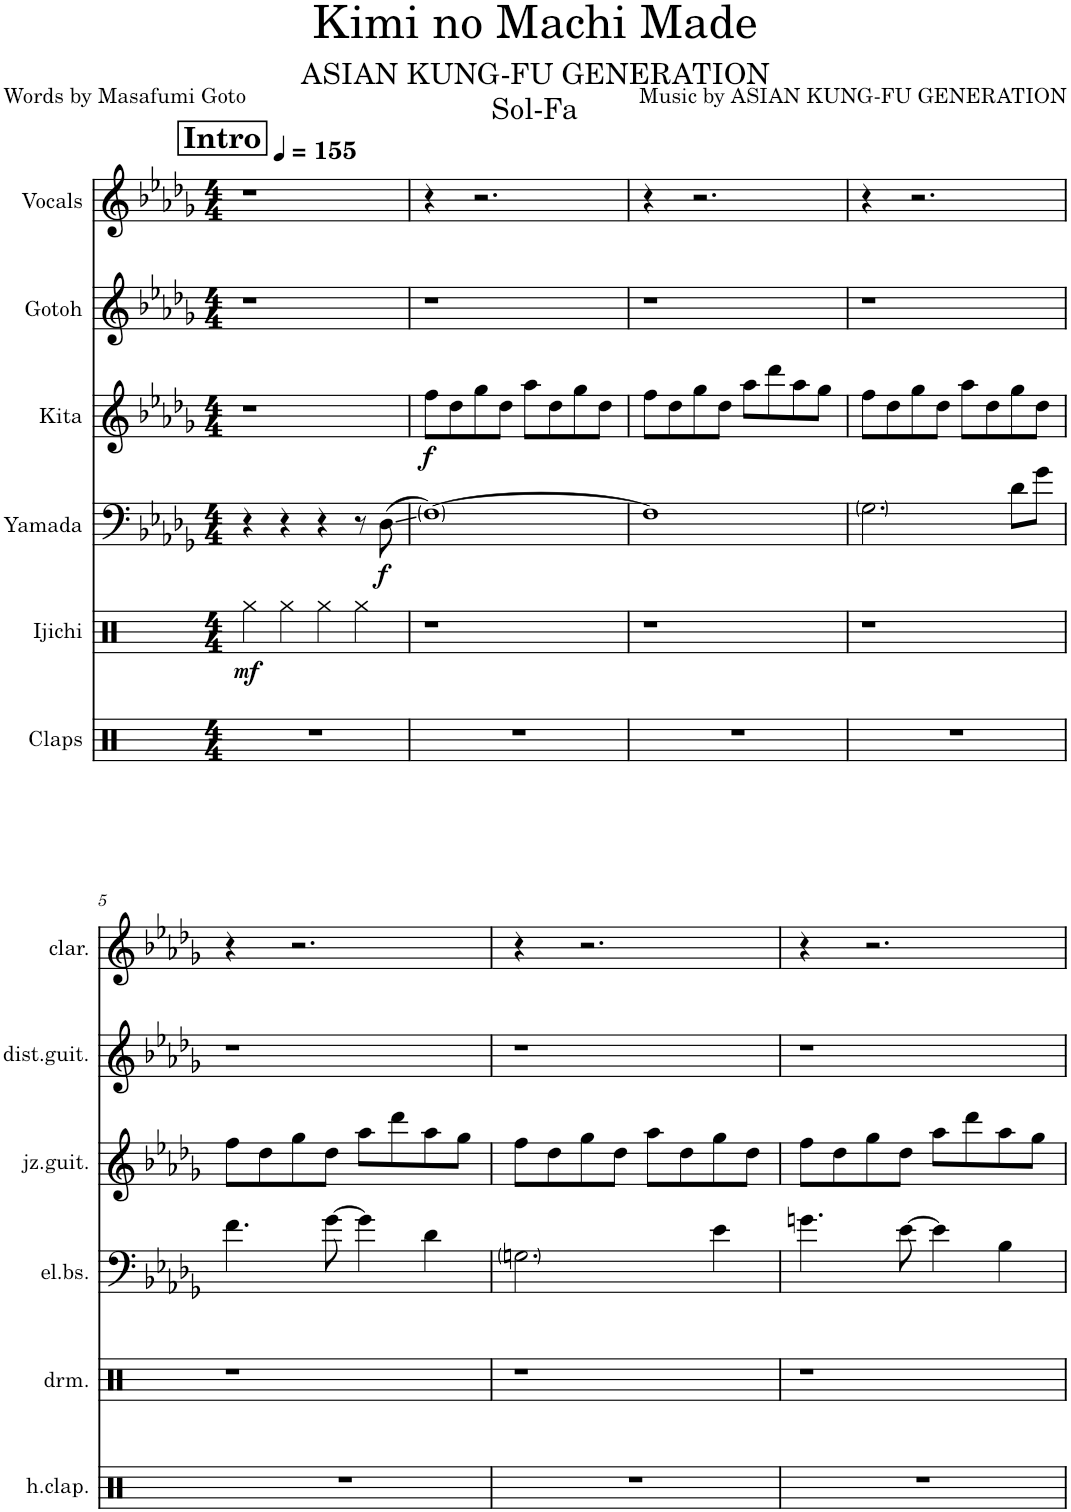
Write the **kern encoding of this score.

**kern	**kern	**dynam	**kern	**dynam	**kern	**dynam	**kern	**kern
*part6	*part5	*part5	*part4	*part4	*part3	*part3	*part2	*part1
*staff6	*staff5	*staff5	*staff4	*staff4	*staff3	*staff3	*staff2	*staff1
*I"Claps	*I"Ijichi	*	*I"Yamada	*	*I"Kita	*	*I"Gotoh	*I"Vocals
*clefX	*clefX	*	*clefF4	*	*clefG2	*	*clefG2	*clefG2
*	*	*	*Trd7c12	*	*Trd7c12	*	*Trd7c12	*Trd1c2
*k[b-e-a-d-g-]	*k[b-e-a-d-g-]	*	*k[b-e-a-d-g-]	*	*k[b-e-a-d-g-]	*	*k[b-e-a-d-g-]	*k[b-e-a-d-g-]
*M4/4	*M4/4	*	*M4/4	*	*M4/4	*	*M4/4	*M4/4
*MM155	*MM155	*	*MM155	*	*MM155	*	*MM155	*MM155
!!LO:REH:place=s1:a:B:cj:fs=14:t=Intro
=1	=1	=1	=1	=1	=1	=1	=1	=1
!	!	!LO:DY:b	!	!	!	!	!	!
1r	4Rgg\	mf	4r	.	1r	.	1r	1r
.	4Rgg\	.	4r	.	.	.	.	.
.	4Rgg\	.	4r	.	.	.	.	.
.	4Rgg\	.	8r	.	.	.	.	.
!	!	!	!	!LO:DY:b	!	!	!	!
.	.	.	(8D-\	f	.	.	.	.
=2	=2	=2	=2	=2	=2	=2	=2	=2
!	!	!	!	!	!	!LO:DY:b	!	!
1r	1r	.	[1F)	.	8ff\L	f	1r	4r
.	.	.	.	.	8dd-\	.	.	.
.	.	.	.	.	8gg-\	.	.	2.r
.	.	.	.	.	8dd-\J	.	.	.
.	.	.	.	.	8aa-\L	.	.	.
.	.	.	.	.	8dd-\	.	.	.
.	.	.	.	.	8gg-\	.	.	.
.	.	.	.	.	8dd-\J	.	.	.
=3	=3	=3	=3	=3	=3	=3	=3	=3
1r	1r	.	1F]	.	8ff\L	.	1r	4r
.	.	.	.	.	8dd-\	.	.	.
.	.	.	.	.	8gg-\	.	.	2.r
.	.	.	.	.	8dd-\J	.	.	.
.	.	.	.	.	8aa-\L	.	.	.
.	.	.	.	.	8ddd-\	.	.	.
.	.	.	.	.	8aa-\	.	.	.
.	.	.	.	.	8gg-\J	.	.	.
=4	=4	=4	=4	=4	=4	=4	=4	=4
1r	1r	.	2.G-\	.	8ff\L	.	1r	4r
.	.	.	.	.	8dd-\	.	.	.
.	.	.	.	.	8gg-\	.	.	2.r
.	.	.	.	.	8dd-\J	.	.	.
.	.	.	.	.	8aa-\L	.	.	.
.	.	.	.	.	8dd-\	.	.	.
.	.	.	8d-\L	.	8gg-\	.	.	.
.	.	.	8g-\J	.	8dd-\J	.	.	.
!!LO:LB:g=z
=5	=5	=5	=5	=5	=5	=5	=5	=5
1r	1r	.	4.f\	.	8ff\L	.	1r	4r
.	.	.	.	.	8dd-\	.	.	.
.	.	.	.	.	8gg-\	.	.	2.r
.	.	.	[8g-\	.	8dd-\J	.	.	.
.	.	.	4g-\]	.	8aa-\L	.	.	.
.	.	.	.	.	8ddd-\	.	.	.
.	.	.	4d-\	.	8aa-\	.	.	.
.	.	.	.	.	8gg-\J	.	.	.
=6	=6	=6	=6	=6	=6	=6	=6	=6
1r	1r	.	2.Gn\	.	8ff\L	.	1r	4r
.	.	.	.	.	8dd-\	.	.	.
.	.	.	.	.	8gg-\	.	.	2.r
.	.	.	.	.	8dd-\J	.	.	.
.	.	.	.	.	8aa-\L	.	.	.
.	.	.	.	.	8dd-\	.	.	.
.	.	.	4e-\	.	8gg-\	.	.	.
.	.	.	.	.	8dd-\J	.	.	.
=7	=7	=7	=7	=7	=7	=7	=7	=7
1r	1r	.	4.gn\	.	8ff\L	.	1r	4r
.	.	.	.	.	8dd-\	.	.	.
.	.	.	.	.	8gg-\	.	.	2.r
.	.	.	[8e-\	.	8dd-\J	.	.	.
.	.	.	4e-\]	.	8aa-\L	.	.	.
.	.	.	.	.	8ddd-\	.	.	.
.	.	.	4B-\	.	8aa-\	.	.	.
.	.	.	.	.	8gg-\J	.	.	.
=	=	=	=	=	=	=	=	=
*-	*-	*-	*-	*-	*-	*-	*-	*-
